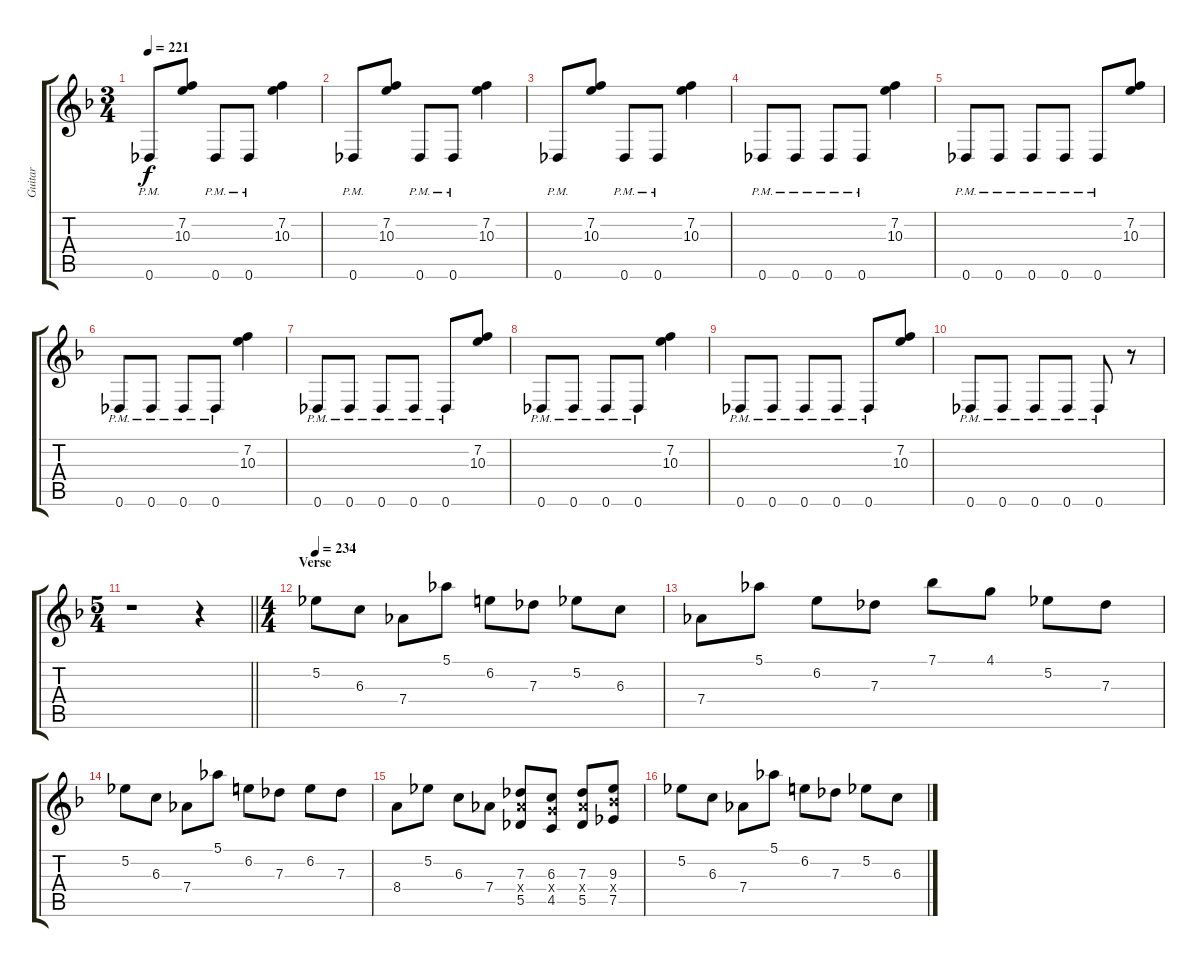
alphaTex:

\track ("Guitar" "Guitar") {instrument distortionguitar}
\staff {score tabs}
\tuning (Eb4 Bb3 Gb3 Db3 Ab2 Db2) {hide}
\ts (3 4)
\tempo 221
\clef g2
\ks f
0.6{pm}.8{dy f} (7.2 10.3).8 0.6{pm}.8 0.6{pm}.8 (7.2 10.3).4 |
0.6{pm}.8 (7.2 10.3).8 0.6{pm}.8 0.6{pm}.8 (7.2 10.3).4 |
0.6{pm}.8 (7.2 10.3).8 0.6{pm}.8 0.6{pm}.8 (7.2 10.3).4 |
0.6{pm}.8 0.6{pm}.8 0.6{pm}.8 0.6{pm}.8 (7.2 10.3).4 |
0.6{pm}.8 0.6{pm}.8 0.6{pm}.8 0.6{pm}.8 0.6{pm}.8 (7.2 10.3).8 |
0.6{pm}.8 0.6{pm}.8 0.6{pm}.8 0.6{pm}.8 (7.2 10.3).4 |
0.6{pm}.8 0.6{pm}.8 0.6{pm}.8 0.6{pm}.8 0.6{pm}.8 (7.2 10.3).8 |
0.6{pm}.8 0.6{pm}.8 0.6{pm}.8 0.6{pm}.8 (7.2 10.3).4 |
0.6{pm}.8 0.6{pm}.8 0.6{pm}.8 0.6{pm}.8 0.6{pm}.8 (7.2 10.3).8 |
0.6{pm}.8 0.6{pm}.8 0.6{pm}.8 0.6{pm}.8 0.6{pm}.8 r.8 |
\ts (5 4)
\barLineRight lightlight
r.1 r.4 |
\ts (4 4)
\section ("" "Verse")
\tempo 234
5.2.8 6.3.8 7.4.8 5.1.8 6.2.8 7.3.8 5.2.8 6.3.8 |
7.4.8 5.1.8 6.2.8 7.3.8 7.1.8 4.1.8 5.2.8 7.3.8 |
5.2.8 6.3.8 7.4.8 5.1.8 6.2.8 7.3.8 6.2.8 7.3.8 |
8.4.8 5.2.8 6.3.8 7.4.8 (7.3 7.4{x} 5.5).8 (6.3 6.4{x} 4.5).8 (7.3 7.4{x} 5.5).8 (9.3 9.4{x} 7.5).8 |
5.2.8 6.3.8 7.4.8 5.1.8 6.2.8 7.3.8 5.2.8 6.3.8
